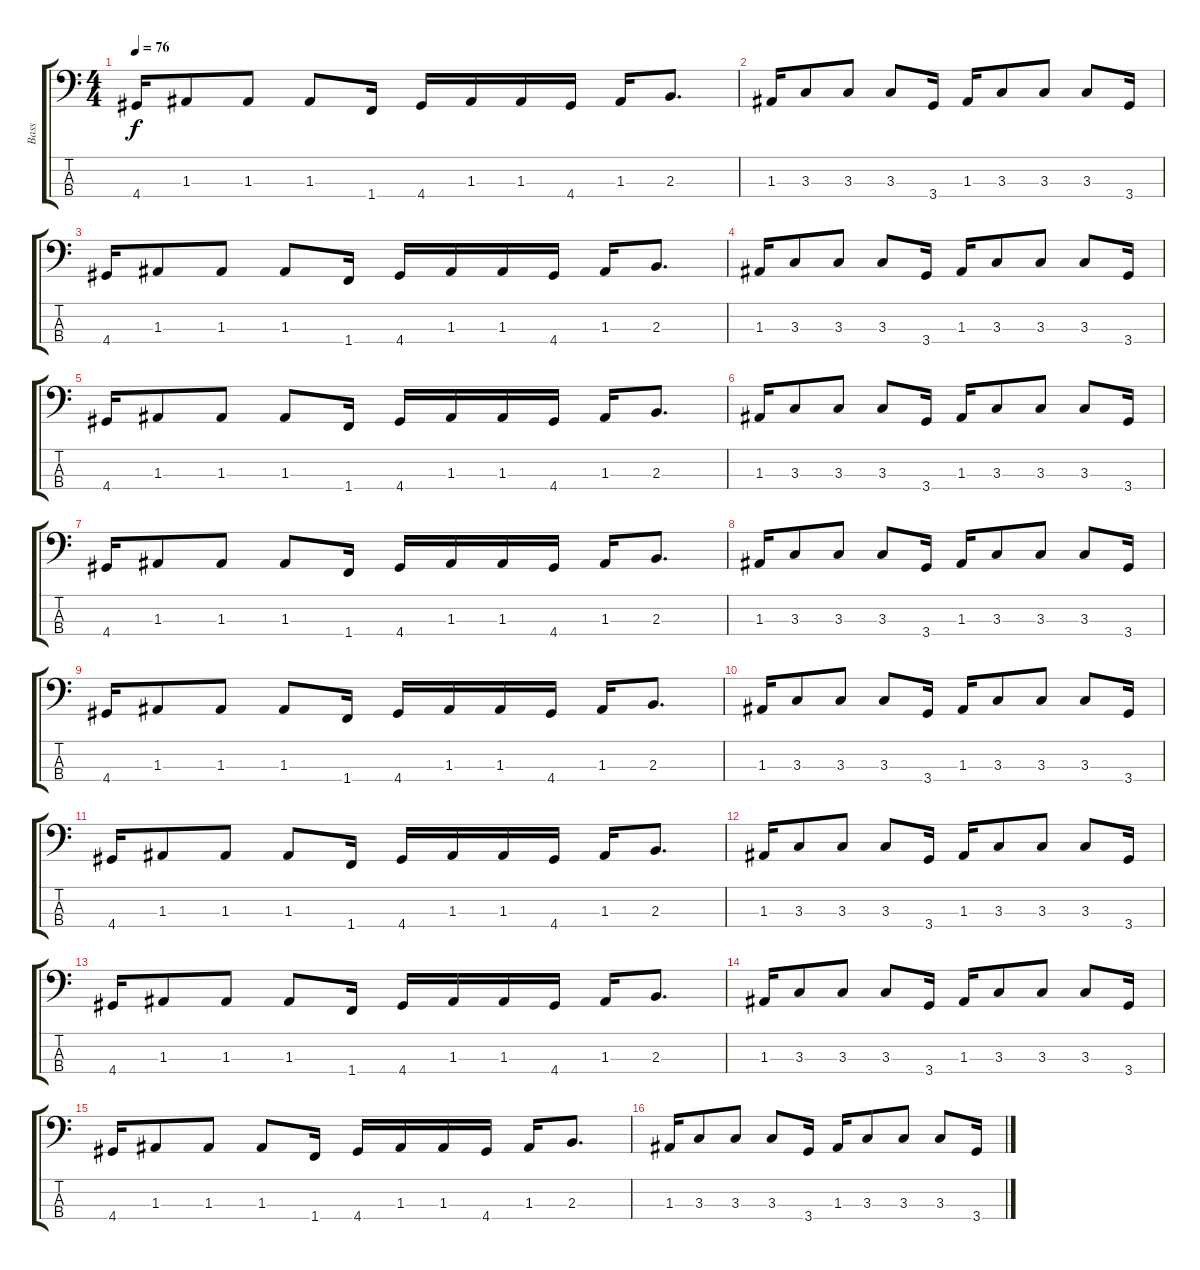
\track ("Bass" "Bass") {instrument electricbassfinger}
\staff {score tabs}
\tuning (G2 D2 A1 E1) {hide}
\ts (4 4)
\tempo 76
\clef f4
\ks c
4.4.16{dy f} 1.3.8 1.3.8 1.3.8 1.4.16 4.4.16 1.3.16 1.3.16 4.4.16 1.3.16 2.3.8{d} |
1.3.16 3.3.8 3.3.8 3.3.8 3.4.16 1.3.16 3.3.8 3.3.8 3.3.8 3.4.16 |
4.4.16 1.3.8 1.3.8 1.3.8 1.4.16 4.4.16 1.3.16 1.3.16 4.4.16 1.3.16 2.3.8{d} |
1.3.16 3.3.8 3.3.8 3.3.8 3.4.16 1.3.16 3.3.8 3.3.8 3.3.8 3.4.16 |
4.4.16 1.3.8 1.3.8 1.3.8 1.4.16 4.4.16 1.3.16 1.3.16 4.4.16 1.3.16 2.3.8{d} |
1.3.16 3.3.8 3.3.8 3.3.8 3.4.16 1.3.16 3.3.8 3.3.8 3.3.8 3.4.16 |
4.4.16 1.3.8 1.3.8 1.3.8 1.4.16 4.4.16 1.3.16 1.3.16 4.4.16 1.3.16 2.3.8{d} |
1.3.16 3.3.8 3.3.8 3.3.8 3.4.16 1.3.16 3.3.8 3.3.8 3.3.8 3.4.16 |
4.4.16 1.3.8 1.3.8 1.3.8 1.4.16 4.4.16 1.3.16 1.3.16 4.4.16 1.3.16 2.3.8{d} |
1.3.16 3.3.8 3.3.8 3.3.8 3.4.16 1.3.16 3.3.8 3.3.8 3.3.8 3.4.16 |
4.4.16 1.3.8 1.3.8 1.3.8 1.4.16 4.4.16 1.3.16 1.3.16 4.4.16 1.3.16 2.3.8{d} |
1.3.16 3.3.8 3.3.8 3.3.8 3.4.16 1.3.16 3.3.8 3.3.8 3.3.8 3.4.16 |
4.4.16 1.3.8 1.3.8 1.3.8 1.4.16 4.4.16 1.3.16 1.3.16 4.4.16 1.3.16 2.3.8{d} |
1.3.16 3.3.8 3.3.8 3.3.8 3.4.16 1.3.16 3.3.8 3.3.8 3.3.8 3.4.16 |
4.4.16 1.3.8 1.3.8 1.3.8 1.4.16 4.4.16 1.3.16 1.3.16 4.4.16 1.3.16 2.3.8{d} |
1.3.16 3.3.8 3.3.8 3.3.8 3.4.16 1.3.16 3.3.8 3.3.8 3.3.8 3.4.16
